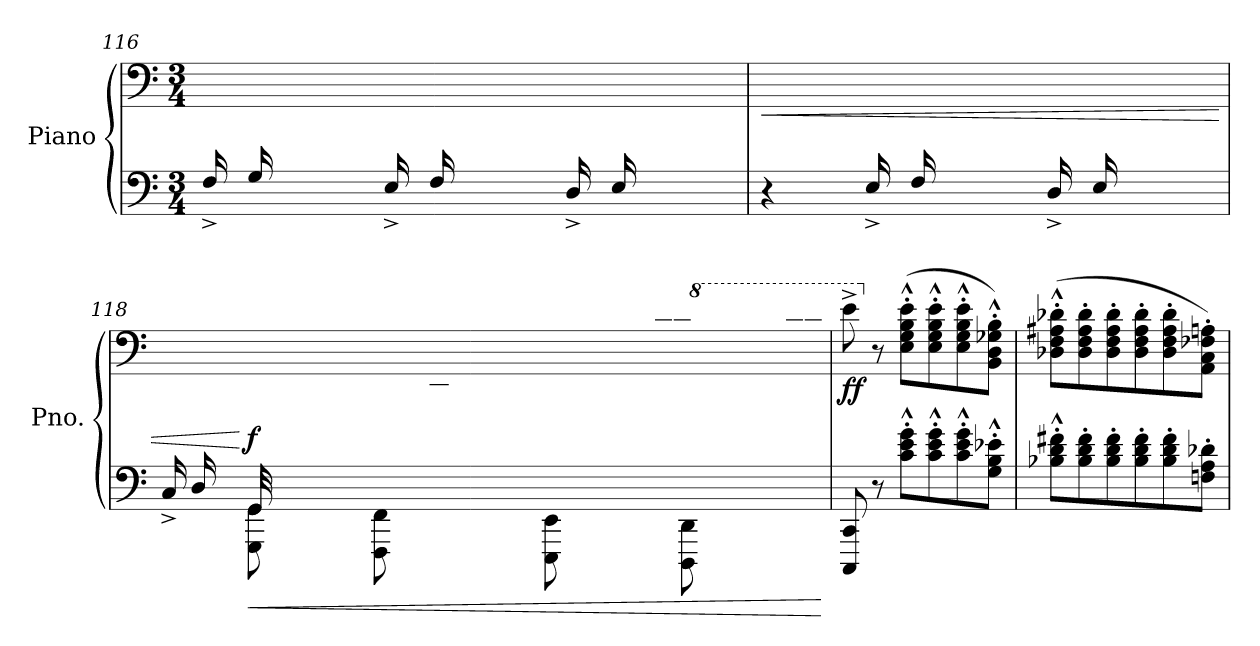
**kern	**kern	**dynam
*part1	*part1	*part1
*staff2	*staff1	*staff1/2
*I"Piano	*	*
*I'Pno.	*	*
!!LO:LB:g=z
*clefF4	*clefF4	*
*k[]	*k[]	*
*M3/4	*M3/4	*
=116	=116	=116
*	*^	*
(>16F^/LL	2.ryy	8ryy	.
16G/	.	.	.
8ryy	.	16A\	.
.	.	16B\JJ)	.
(>16E^/LL	.	8ryy	.
16F/	.	.	.
8ryy	.	16G\	.
.	.	16A\JJ)	.
(>16D^/LL	.	8ryy	.
16E/	.	.	.
8ryy	.	16F\	.
.	.	16G\JJ)	.
=117	=117	=117	=117
!	!	!	!LO:HP:b
4r	2.ryy	4.ryy	<
(>16E^/LL	.	.	.
16F/	.	.	.
8ryy	.	16G\	.
.	.	16A\JJ)	.
(>16D^/LL	.	8ryy	.
16E/	.	.	.
8ryy	.	16F\	.
.	.	16G\JJ)	.
!!LO:PB:g=z	!!
=118	=118	=118	=118
*^	*	*	*
4ryy	(>16C^/LL	4ryy	8ryy	.
.	16D/	.	.	.
.	8ryy	.	16E\	.
.	.	.	16F\JJ)	.
*Xtuplet	*	*	*	*
!	!	!	!	!LO:HP:b=2
!	!	!	!	!LO:DY:n=1:b
60GG/LLL	8GGG\ 8GG\L	60ryy	2ryy	< [ f
60%29ryy	.	60AA!\	.	.
.	.	60BB!\	.	.
.	.	60C!\	.	.
.	.	60D!\	.	.
.	.	60E!\	.	.
.	.	60F!\	.	.
.	.	60A!\	.	.
.	8FFF\ 8FF\	.	.	.
.	.	60B!\	.	.
*	*	*clefG2	*	*
.	.	60c!\	.	.
.	.	60d!\	.	.
.	.	60e!\	.	.
.	.	60f!\	.	.
.	.	60g!\	.	.
.	.	60a!\	.	.
.	8EEE\ 8EE\	60b!\	.	.
.	.	60cc!\	.	.
.	.	60dd!\	.	.
.	.	60ee!\	.	.
.	.	60ff!\	.	.
!	!	!	!	!LO:DY:n=2:b
.	.	60gg!\	.	other-dynamics
.	.	60aa!\	.	.
.	.	60bb!\	.	.
.	8DDD\ 8DD\J	.	.	.
*	*	*8va	*	*
.	.	60ccc!\	.	.
.	.	60ddd!\	.	.
.	.	60eee!\	.	.
.	.	60fff!\	.	.
.	.	60ggg!\	.	.
.	.	60aaa!\	.	.
.	.	60bbb!\JJJ	.	.
*v	*v	*	*	*
*	*v	*v	*
.	.	[
!!LO:PB:g=z
=119	=119	=119
!	!	!LO:DY:b
8CCC/ 8CC/	8cccc^\	ff
*	*X8va	*
8r	8r	.
8c\'^^ 8e\'^^ 8g\'^^L	(>8cc\'^^ 8ee\'^^ 8gg\'^^ 8ccc\'^^L	.
8c\'^^ 8e\'^^ 8g\'^^	8cc\'^^ 8ee\'^^ 8gg\'^^ 8ccc\'^^	.
8c\'^^ 8e\'^^ 8g\'^^	8cc\'^^ 8ee\'^^ 8gg\'^^ 8ccc\'^^	.
8G\'^^ 8B\'^^ 8e-X\'^^J	8g\'^^ 8b\'^^ 8ee-X\'^^ 8gg\'^^J)	.
=120	=120	=120
8B-X\'^^ 8d\'^^ 8f#X\'^^L	(>8b-X\'^^ 8dd\'^^ 8ff#X\'^^ 8bb-X\'^^L	.
8B-\' 8d\' 8f#\'	8b-\' 8dd\' 8ff#\' 8bb-\'	.
8B-\' 8d\' 8f#\'	8b-\' 8dd\' 8ff#\' 8bb-\'	.
8B-\' 8d\' 8f#\'	8b-\' 8dd\' 8ff#\' 8bb-\'	.
8B-\' 8d\' 8f#\'	8b-\' 8dd\' 8ff#\' 8bb-\'	.
8Fn\' 8A\' 8d-X\'J	8f\' 8a\' 8dd-X\' 8ffn\'J)	.
=	=	=
*-	*-	*-
